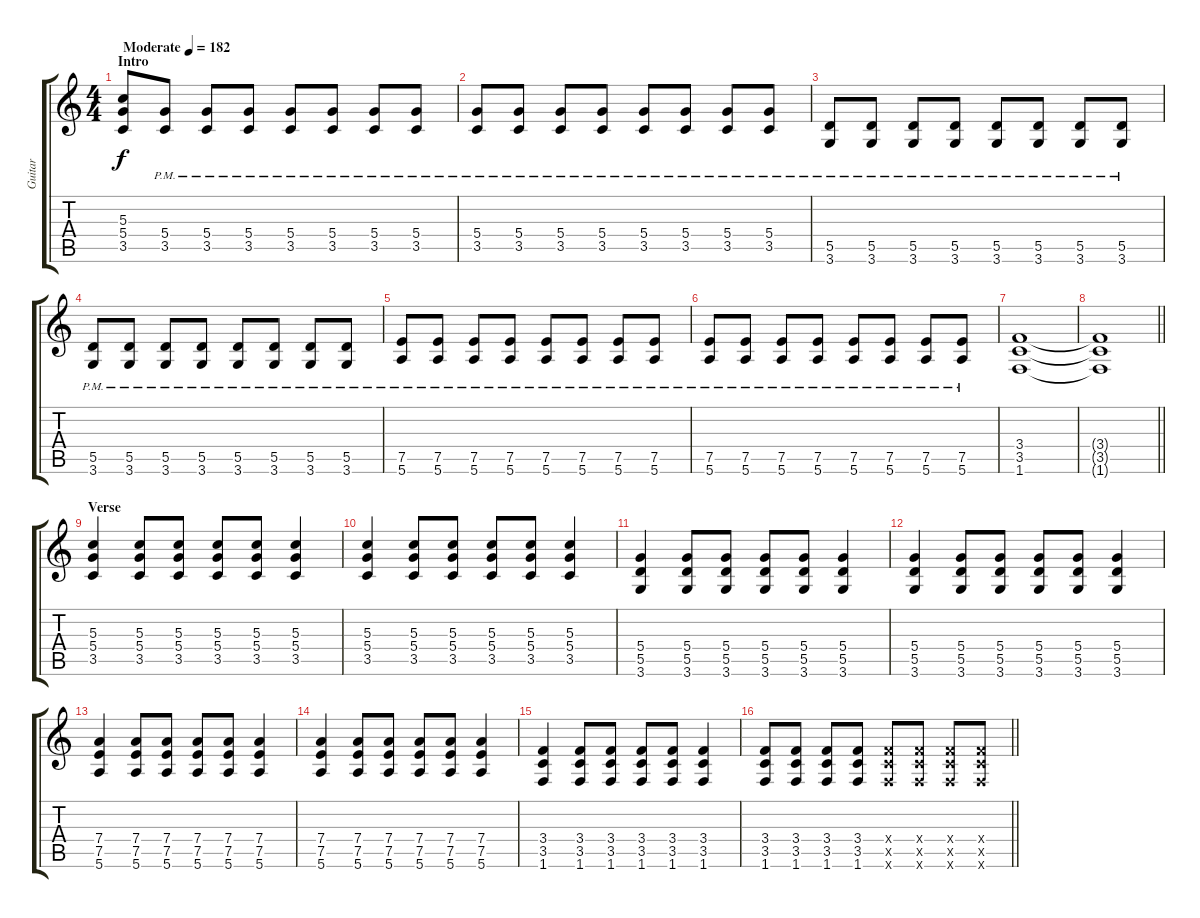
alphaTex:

\track ("Guitar" "Guitar") {instrument distortionguitar}
\staff {score tabs}
\tuning (E4 B3 G3 D3 A2 E2) {hide}
\ts (4 4)
\section ("" "Intro")
\tempo (182 "Moderate")
\clef g2
\ks c
(5.3 5.4 3.5).8{dy f instrument distortionguitar} (5.4{pm} 3.5{pm}).8 (5.4{pm} 3.5{pm}).8 (5.4{pm} 3.5{pm}).8 (5.4{pm} 3.5{pm}).8 (5.4{pm} 3.5{pm}).8 (5.4{pm} 3.5{pm}).8 (5.4{pm} 3.5{pm}).8 |
(5.4{pm} 3.5{pm}).8 (5.4{pm} 3.5{pm}).8 (5.4{pm} 3.5{pm}).8 (5.4{pm} 3.5{pm}).8 (5.4{pm} 3.5{pm}).8 (5.4{pm} 3.5{pm}).8 (5.4{pm} 3.5{pm}).8 (5.4{pm} 3.5{pm}).8 |
(5.5{pm} 3.6{pm}).8 (5.5{pm} 3.6{pm}).8 (5.5{pm} 3.6{pm}).8 (5.5{pm} 3.6{pm}).8 (5.5{pm} 3.6{pm}).8 (5.5{pm} 3.6{pm}).8 (5.5{pm} 3.6{pm}).8 (5.5{pm} 3.6{pm}).8 |
(5.5{pm} 3.6{pm}).8 (5.5{pm} 3.6{pm}).8 (5.5{pm} 3.6{pm}).8 (5.5{pm} 3.6{pm}).8 (5.5{pm} 3.6{pm}).8 (5.5{pm} 3.6{pm}).8 (5.5{pm} 3.6{pm}).8 (5.5{pm} 3.6{pm}).8 |
(7.5{pm} 5.6{pm}).8 (7.5{pm} 5.6{pm}).8 (7.5{pm} 5.6{pm}).8 (7.5{pm} 5.6{pm}).8 (7.5{pm} 5.6{pm}).8 (7.5{pm} 5.6{pm}).8 (7.5{pm} 5.6{pm}).8 (7.5{pm} 5.6{pm}).8 |
(7.5{pm} 5.6{pm}).8 (7.5{pm} 5.6{pm}).8 (7.5{pm} 5.6{pm}).8 (7.5{pm} 5.6{pm}).8 (7.5{pm} 5.6{pm}).8 (7.5{pm} 5.6{pm}).8 (7.5{pm} 5.6{pm}).8 (7.5{pm} 5.6{pm}).8 |
(3.4 3.5 1.6).1 |
\barLineRight lightlight
(3.4{t} 3.5{t} 1.6{t}).1 |
\section ("" "Verse")
(5.3 5.4 3.5).4 (5.3 5.4 3.5).8 (5.3 5.4 3.5).8 (5.3 5.4 3.5).8 (5.3 5.4 3.5).8 (5.3 5.4 3.5).4 |
(5.3 5.4 3.5).4 (5.3 5.4 3.5).8 (5.3 5.4 3.5).8 (5.3 5.4 3.5).8 (5.3 5.4 3.5).8 (5.3 5.4 3.5).4 |
(5.4 5.5 3.6).4 (5.4 5.5 3.6).8 (5.4 5.5 3.6).8 (5.4 5.5 3.6).8 (5.4 5.5 3.6).8 (5.4 5.5 3.6).4 |
(5.4 5.5 3.6).4 (5.4 5.5 3.6).8 (5.4 5.5 3.6).8 (5.4 5.5 3.6).8 (5.4 5.5 3.6).8 (5.4 5.5 3.6).4 |
(7.4 7.5 5.6).4 (7.4 7.5 5.6).8 (7.4 7.5 5.6).8 (7.4 7.5 5.6).8 (7.4 7.5 5.6).8 (7.4 7.5 5.6).4 |
(7.4 7.5 5.6).4 (7.4 7.5 5.6).8 (7.4 7.5 5.6).8 (7.4 7.5 5.6).8 (7.4 7.5 5.6).8 (7.4 7.5 5.6).4 |
(3.4 3.5 1.6).4 (3.4 3.5 1.6).8 (3.4 3.5 1.6).8 (3.4 3.5 1.6).8 (3.4 3.5 1.6).8 (3.4 3.5 1.6).4 |
\barLineRight lightlight
(3.4 3.5 1.6).8 (3.4 3.5 1.6).8 (3.4 3.5 1.6).8 (3.4 3.5 1.6).8 (3.4{x} 3.5{x} 1.6{x}).8 (3.4{x} 3.5{x} 1.6{x}).8 (3.4{x} 3.5{x} 1.6{x}).8 (3.4{x} 3.5{x} 1.6{x}).8
